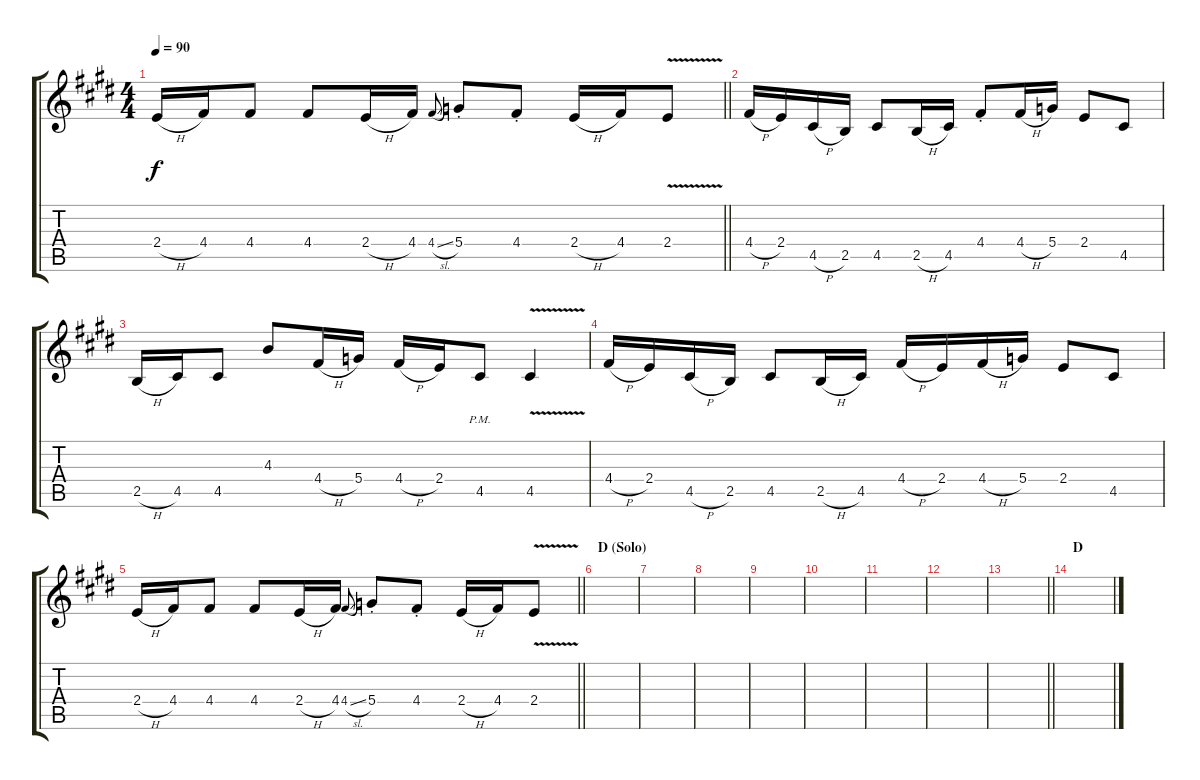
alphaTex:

\track "" {instrument overdrivenguitar}
\staff {score tabs}
\tuning (E4 B3 G3 D3 A2 E2) {hide}
\ts (4 4)
\tempo 90
\clef g2
\barLineRight lightlight
\ks c#minor
2.4{h}.16{dy f} 4.4.16 4.4.8 4.4.8 2.4{h}.16 4.4.16 4.4{sl}.8{gr onbeat} 5.4{st}.8 4.4{st}.8 2.4{h}.16 4.4.16 2.4{v}.8 |
4.4{h}.16 2.4.16 4.5{h}.16 2.5.16 4.5.8 2.5{h}.16 4.5.16 4.4{st}.8 4.4{h}.16 5.4.16 2.4.8 4.5.8 |
2.5{h}.16 4.5.16 4.5.8 4.3.8 4.4{h}.16 5.4.16 4.4{h}.16 2.4.16 4.5{pm}.8 4.5{v}.4 |
4.4{h}.16 2.4.16 4.5{h}.16 2.5.16 4.5.8 2.5{h}.16 4.5.16 4.4{h}.16 2.4.16 4.4{h}.16 5.4.16 2.4.8 4.5.8 |
\barLineRight lightlight
2.4{h}.16 4.4.16 4.4.8 4.4.8 2.4{h}.16 4.4.16 4.4{sl}.8{gr onbeat} 5.4{st}.8 4.4{st}.8 2.4{h}.16 4.4.16 2.4{v}.8 |
\section ("" "D (Solo)")
|
|
|
|
|
|
|
\barLineRight lightlight
|
\section ("" "D")
